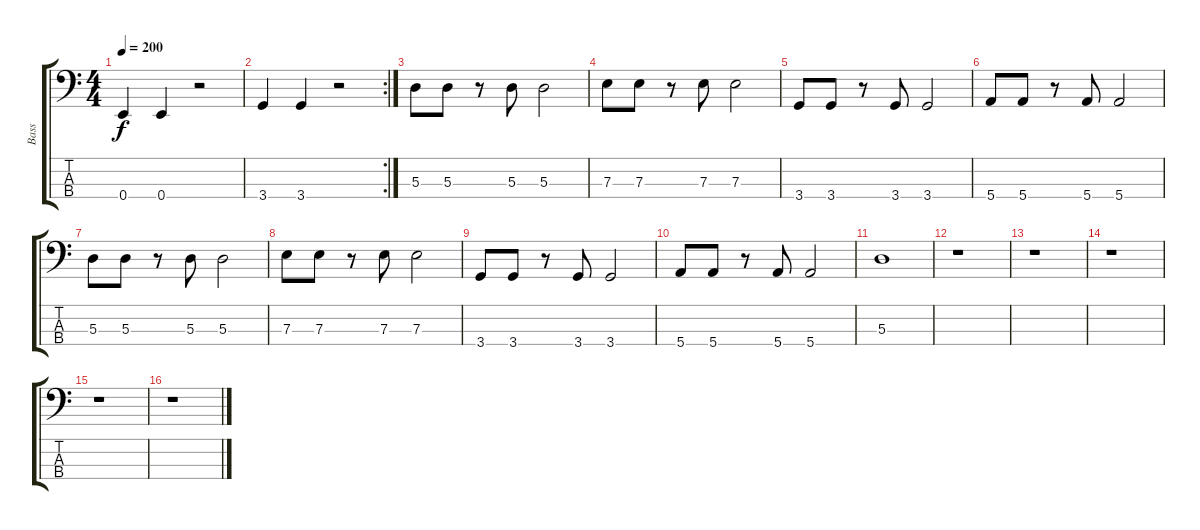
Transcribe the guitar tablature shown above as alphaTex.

\track ("Bass " "Bass ") {instrument electricbassfinger}
\staff {score tabs}
\tuning (G2 D2 A1 E1) {hide}
\ts (4 4)
\tempo 200
\clef f4
\ks c
0.4.4{dy f} 0.4.4 r.2 |
\rc 2
3.4.4 3.4.4 r.2 |
5.3.8 5.3.8 r.8 5.3.8 5.3.2 |
7.3.8 7.3.8 r.8 7.3.8 7.3.2 |
3.4.8 3.4.8 r.8 3.4.8 3.4.2 |
5.4.8 5.4.8 r.8 5.4.8 5.4.2 |
5.3.8 5.3.8 r.8 5.3.8 5.3.2 |
7.3.8 7.3.8 r.8 7.3.8 7.3.2 |
3.4.8 3.4.8 r.8 3.4.8 3.4.2 |
5.4.8 5.4.8 r.8 5.4.8 5.4.2 |
5.3.1 |
r.1 |
r.1 |
r.1 |
r.1 |
r.1
